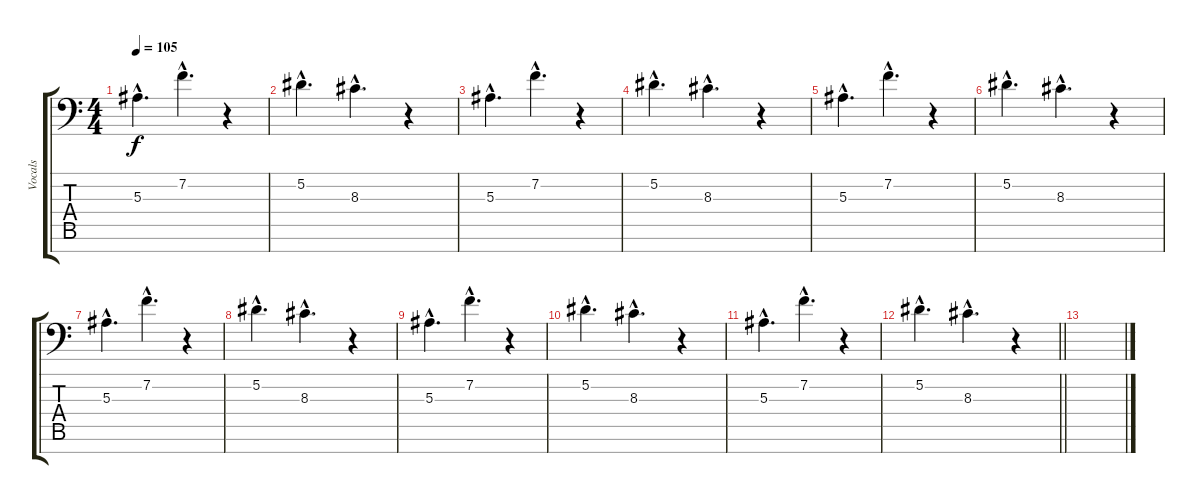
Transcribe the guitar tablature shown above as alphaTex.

\track ("Vocals" "Vocals") {instrument oboe}
\staff {score tabs}
\tuning (Eb4 Bb3 F3 Eb3 Bb2 F2 Ab1) {hide}
\ts (4 4)
\section ("" "")
\tempo 105
\clef f4
\ks c
5.3{hac}.4{d dy f instrument oboe} 7.2{hac}.4{d} r.4 |
5.2{hac}.4{d} 8.3{hac}.4{d} r.4 |
5.3{hac}.4{d} 7.2{hac}.4{d} r.4 |
5.2{hac}.4{d} 8.3{hac}.4{d} r.4 |
5.3{hac}.4{d} 7.2{hac}.4{d} r.4 |
5.2{hac}.4{d} 8.3{hac}.4{d} r.4 |
5.3{hac}.4{d} 7.2{hac}.4{d} r.4 |
5.2{hac}.4{d} 8.3{hac}.4{d} r.4 |
5.3{hac}.4{d} 7.2{hac}.4{d} r.4 |
5.2{hac}.4{d} 8.3{hac}.4{d} r.4 |
5.3{hac}.4{d volume 8} 7.2{hac}.4{d} r.4 |
\barLineRight lightlight
5.2{hac}.4{d} 8.3{hac}.4{d} r.4 |
\section ("" "")
